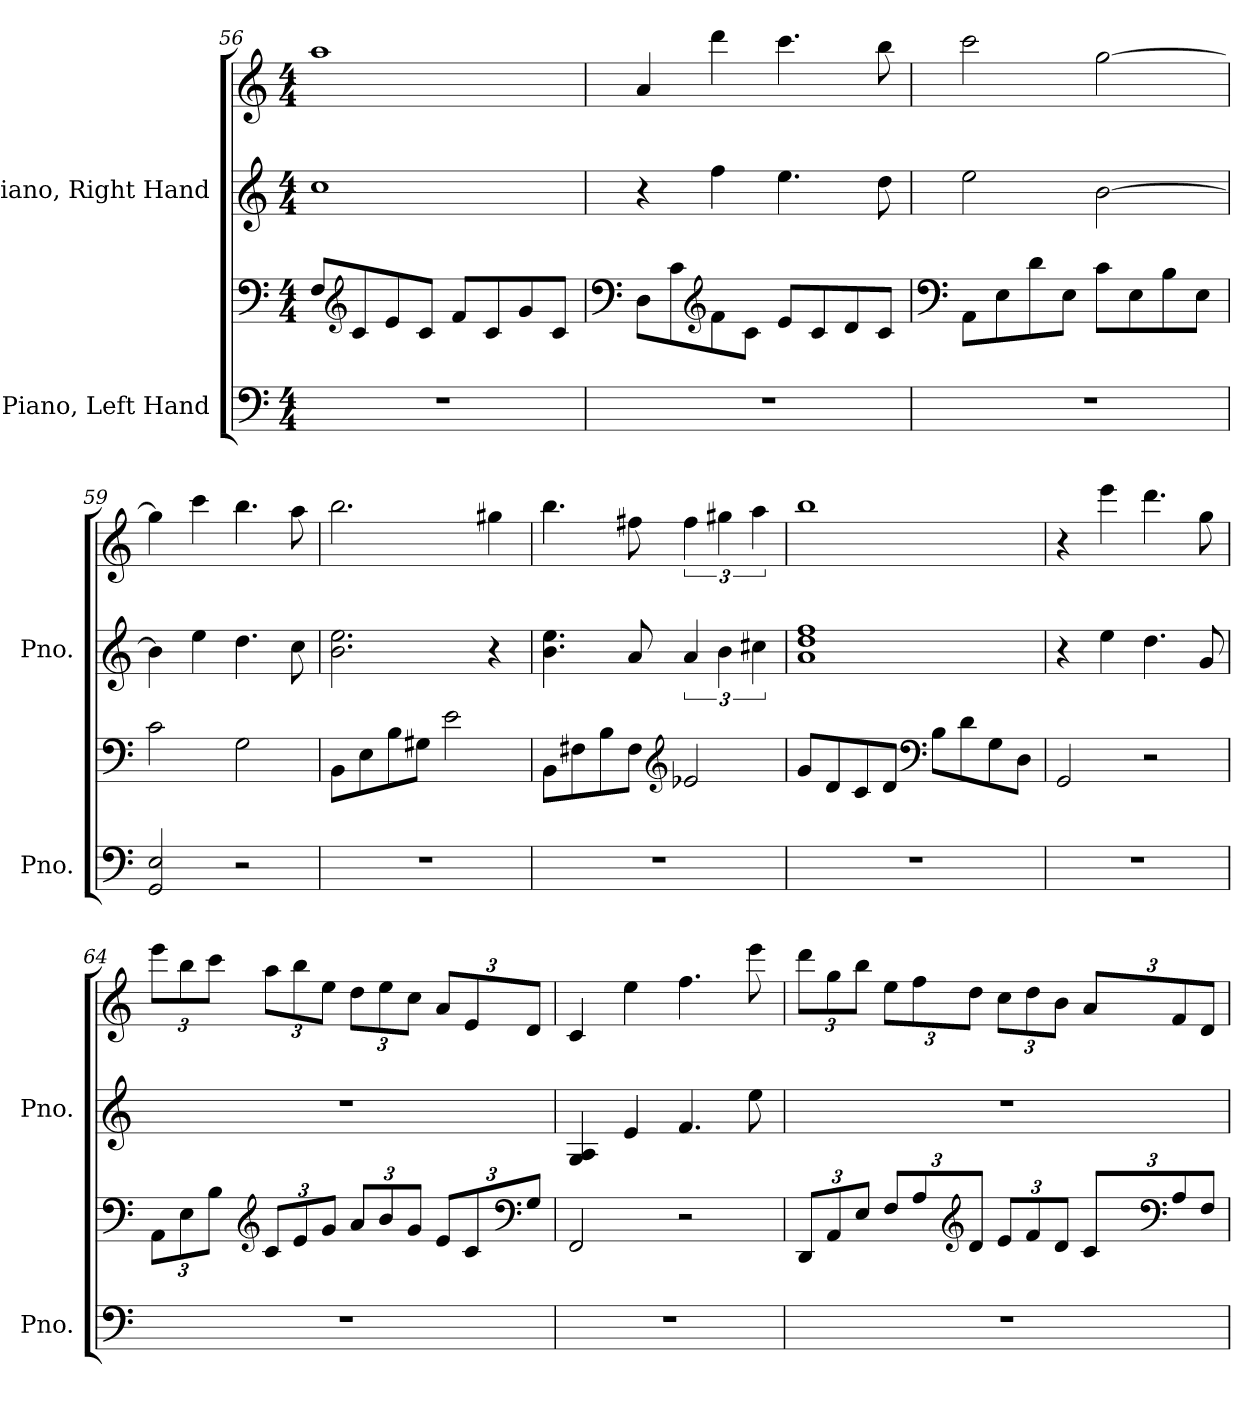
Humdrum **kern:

**kern	**kern	**kern	**kern
*part2	*part2	*part1	*part1
*staff4	*staff3	*staff2	*staff1
*I"Piano, Left Hand	*	*I"Piano, Right Hand	*
*I'Pno.	*	*I'Pno.	*
!!LO:LB:g=z
*clefF4	*clefF4	*clefG2	*clefG2
*k[]	*k[]	*k[]	*k[]
*M4/4	*M4/4	*M4/4	*M4/4
=56	=56	=56	=56
1r	8F/L	1cc	1aa
*	*clefG2	*	*
.	8c/	.	.
.	8e/	.	.
.	8c/J	.	.
.	8f/L	.	.
.	8c/	.	.
.	8g/	.	.
.	8c/J	.	.
=57	=57	=57	=57
*	*clefF4	*	*
1r	8D\L	4r	4a/
.	8c\	.	.
*	*clefG2	*	*
.	8f\	4ff\	4ddd\
.	8c\J	.	.
.	8e/L	4.ee\	4.ccc\
.	8c/	.	.
.	8d/	.	.
.	8c/J	8dd\	8bb\
=58	=58	=58	=58
*	*clefF4	*	*
1r	8AA\L	2ee\	2ccc\
.	8E\	.	.
.	8d\	.	.
.	8E\J	.	.
.	8c\L	[2b\	[2gg\
.	8E\	.	.
.	8B\	.	.
.	8E\J	.	.
=59	=59	=59	=59
2GG/ 2E/	2c\	4b\]	4gg\]
.	.	4ee\	4ccc\
2r	2G\	4.dd\	4.bb\
.	.	8cc\	8aa\
!!LO:LB:g=z
=60	=60	=60	=60
1r	8BB\L	2.b\ 2.ee\	2.bb\
.	8E\	.	.
.	8B\	.	.
.	8G#X\J	.	.
.	2e\	.	.
.	.	4r	4gg#X\
=61	=61	=61	=61
1r	8BB\L	4.b\ 4.ee\	4.bb\
.	8F#X\	.	.
.	8B\	.	.
.	8F#\J	8a/	8ff#X\
*	*clefG2	*	*
.	2e-X/	6a/	6ff#\
.	.	6b\	6gg#X\
.	.	6cc#X\	6aa\
=62	=62	=62	=62
1r	8g/L	1a 1dd 1ff	1bb
.	8d/	.	.
.	8c/	.	.
.	8d/J	.	.
*	*clefF4	*	*
.	8B\L	.	.
.	8d\	.	.
.	8G\	.	.
.	8D\J	.	.
=63	=63	=63	=63
1r	2GG/	4r	4r
.	.	4ee\	4eee\
.	2r	4.dd\	4.ddd\
.	.	8g/	8gg\
!!LO:PB:g=z
=64	=64	=64	=64
*	*Xbrackettup	*	*Xbrackettup
1r	12AA\L	1r	12eee\L
.	12E\	.	12bb\
.	12B\J	.	12ccc\J
*	*clefG2	*	*
.	12c/L	.	12aa\L
.	12e/	.	12bb\
.	12g/J	.	12ee\J
.	12a/L	.	12dd\L
.	12b/	.	12ee\
.	12g/J	.	12cc\J
.	12e/L	.	12a/L
.	12c/	.	12e/
*	*clefF4	*	*
.	12G/J	.	12d/J
=65	=65	=65	=65
1r	2FF/	4G/ 4A/	4c/
.	.	4e/	4ee\
.	2r	4.f/	4.ff\
.	.	8ee\	8eee\
=66	=66	=66	=66
1r	12DD/L	1r	12ddd\L
.	12AA/	.	12gg\
.	12E/J	.	12bb\J
.	12F/L	.	12ee\L
.	12A/	.	12ff\
*	*clefG2	*	*
.	12d/J	.	12dd\J
.	12e/L	.	12cc\L
.	12f/	.	12dd\
.	12d/J	.	12b\J
.	12c/L	.	12a/L
*	*clefF4	*	*
.	12A/	.	12f/
.	12F/J	.	12d/J
=	=	=	=
*-	*-	*-	*-
